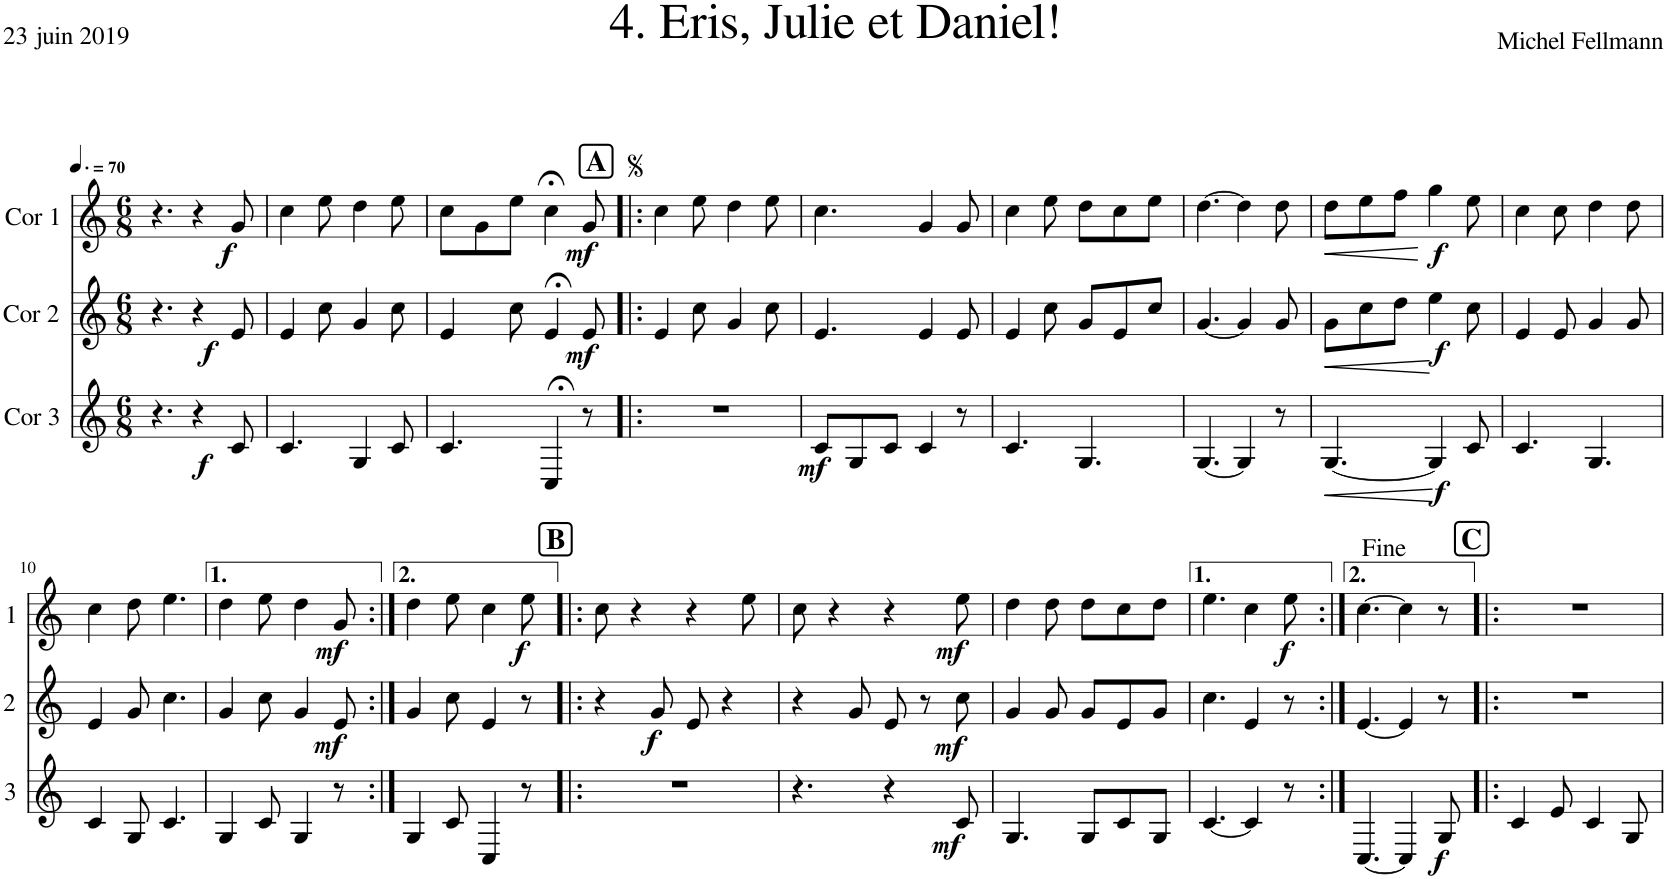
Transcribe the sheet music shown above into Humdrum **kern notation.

**kern	**dynam	**kern	**dynam	**kern	**dynam
*part3	*part3	*part2	*part2	*part1	*part1
*staff3	*staff3	*staff2	*staff2	*staff1	*staff1
*I"Cor 3	*	*I"Cor 2	*	*I"Cor 1	*
*clefG2	*	*clefG2	*	*clefG2	*
*Trd4c7	*	*Trd4c7	*	*Trd4c7	*
*k[]	*	*k[]	*	*k[]	*
*M6/8	*	*M6/8	*	*M6/8	*
*MM105	*	*MM105	*	*MM105	*
=1	=1	=1	=1	=1	=1
4.r	.	4.r	.	4.r	.
!	!LO:DY:b	!	!LO:DY:b	!	!
4r	f	4r	f	4r	.
!	!	!	!	!	!LO:DY:b
8c/	.	8e/	.	8g/	f
=2	=2	=2	=2	=2	=2
4.c/	.	4e/	.	4cc\	.
.	.	8cc\	.	8ee\	.
4G/	.	4g/	.	4dd\	.
8c/	.	8cc\	.	8ee\	.
=3	=3	=3	=3	=3	=3
4.c/	.	4e/	.	8cc\L	.
.	.	.	.	8g\	.
.	.	8cc\	.	8ee\J	.
4C;</	.	4e;</	.	4cc;<\	.
!	!	!	!LO:DY:b	!	!LO:DY:b
8r	.	8e/	mf	8g/	mf
!!LO:REH:place=s1:a:B:cj:fs=14:t=A
=4!|:	=4!|:	=4!|:	=4!|:	=4!|:	=4!|:
2.r	.	4e/	.	4cc\	.
.	.	8cc\	.	8ee\	.
.	.	4g/	.	4dd\	.
.	.	8cc\	.	8ee\	.
=5	=5	=5	=5	=5	=5
!	!LO:DY:b	!	!	!	!
8c/L	mf	4.e/	.	4.cc\	.
8G/	.	.	.	.	.
8c/J	.	.	.	.	.
4c/	.	4e/	.	4g/	.
8r	.	8e/	.	8g/	.
=6	=6	=6	=6	=6	=6
4.c/	.	4e/	.	4cc\	.
.	.	8cc\	.	8ee\	.
4.G/	.	8g/L	.	8dd\L	.
.	.	8e/	.	8cc\	.
.	.	8cc/J	.	8ee\J	.
=7	=7	=7	=7	=7	=7
[4.G/	.	[4.g/	.	[4.dd\	.
4G/]	.	4g/]	.	4dd\]	.
8r	.	8g/	.	8dd\	.
=8	=8	=8	=8	=8	=8
!	!LO:HP:b	!	!LO:HP:b	!	!LO:HP:b
[4.G/	<	8g\L	<	8dd\L	<
.	.	8cc\	.	8ee\	.
.	.	8dd\J	.	8ff\J	.
!	!LO:DY:b	!	!LO:DY:b	!	!LO:DY:b
4G/]	f	4ee\	f	4gg\	f
8c/	.	8cc\	.	8ee\	.
.	[	.	[	.	[
=9	=9	=9	=9	=9	=9
4.c/	.	4e/	.	4cc\	.
.	.	8e/	.	8cc\	.
4.G/	.	4g/	.	4dd\	.
.	.	8g/	.	8dd\	.
!!LO:LB:g=z
=10	=10	=10	=10	=10	=10
4c/	.	4e/	.	4cc\	.
8G/	.	8g/	.	8dd\	.
4.c/	.	4.cc\	.	4.ee\	.
=11	=11	=11	=11	=11	=11
4G/	.	4g/	.	4dd\	.
8c/	.	8cc\	.	8ee\	.
4G/	.	4g/	.	4dd\	.
!	!	!	!LO:DY:b	!	!LO:DY:b
8r	.	8e/	mf	8g/	mf
=12:|!	=12:|!	=12:|!	=12:|!	=12:|!	=12:|!
4G/	.	4g/	.	4dd\	.
8c/	.	8cc\	.	8ee\	.
4C/	.	4e/	.	4cc\	.
!	!	!	!	!	!LO:DY:b
8r	.	8r	.	8ee\	f
!!LO:REH:place=s1:a:B:cj:fs=14:t=B
=13!|:	=13!|:	=13!|:	=13!|:	=13!|:	=13!|:
2.r	.	4r	.	8cc\	.
.	.	.	.	4r	.
!	!	!	!LO:DY:b	!	!
.	.	8g/	f	.	.
.	.	8e/	.	4r	.
.	.	4r	.	.	.
.	.	.	.	8ee\	.
=14	=14	=14	=14	=14	=14
4.r	.	4r	.	8cc\	.
.	.	.	.	4r	.
.	.	8g/	.	.	.
4r	.	8e/	.	4r	.
.	.	8r	.	.	.
!	!LO:DY:b	!	!LO:DY:b	!	!LO:DY:b
8c/	mf	8cc\	mf	8ee\	mf
=15	=15	=15	=15	=15	=15
4.G/	.	4g/	.	4dd\	.
.	.	8g/	.	8dd\	.
8G/L	.	8g/L	.	8dd\L	.
8c/	.	8e/	.	8cc\	.
8G/J	.	8g/J	.	8dd\J	.
=16	=16	=16	=16	=16	=16
[4.c/	.	4.cc\	.	4.ee\	.
4c/]	.	4e/	.	4cc\	.
!	!	!	!	!	!LO:DY:b
8r	.	8r	.	8ee\	f
=17:|!	=17:|!	=17:|!	=17:|!	=17:|!	=17:|!
[4.C/	.	[4.e/	.	[4.cc\	.
4C/]	.	4e/]	.	4cc\]	.
!	!LO:DY:b	!	!	!	!
8G/	f	8r	.	8r	.
!!LO:REH:place=s1:a:B:cj:fs=14:t=C
=18!|:	=18!|:	=18!|:	=18!|:	=18!|:	=18!|:
4c/	.	2.r	.	2.r	.
8e/	.	.	.	.	.
4c/	.	.	.	.	.
8G/	.	.	.	.	.
=	=	=	=	=	=
*-	*-	*-	*-	*-	*-
